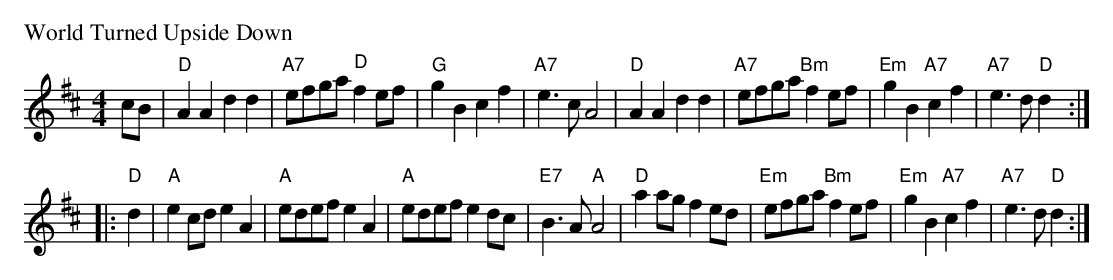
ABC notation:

X:1
P: World Turned Upside Down
C:
M:4/4
L:1/8
K:D
 cB \
| "D"A2 A2 d2 d2 | "A7"efga "D"f2 ef | "G"g2 B2 c2 f2 | "A7"e3 c A4 \
| "D"A2 A2 d2 d2 | "A7"efga "Bm"f2 ef | "Em"g2 B2 "A7"c2 f2 | "A7"e3 d "D"d2 :|
|: "D"d2 \
| "A"e2 cd e2 A2 | "A"edef e2 A2 | "A"edef e2 dc | "E7"B3 A "A"A4 \
| "D"a2 ag f2 ed | "Em"efga "Bm"f2 ef | "Em"g2 B2 "A7"c2 f2 | "A7"e3 d "D"d2 :|
